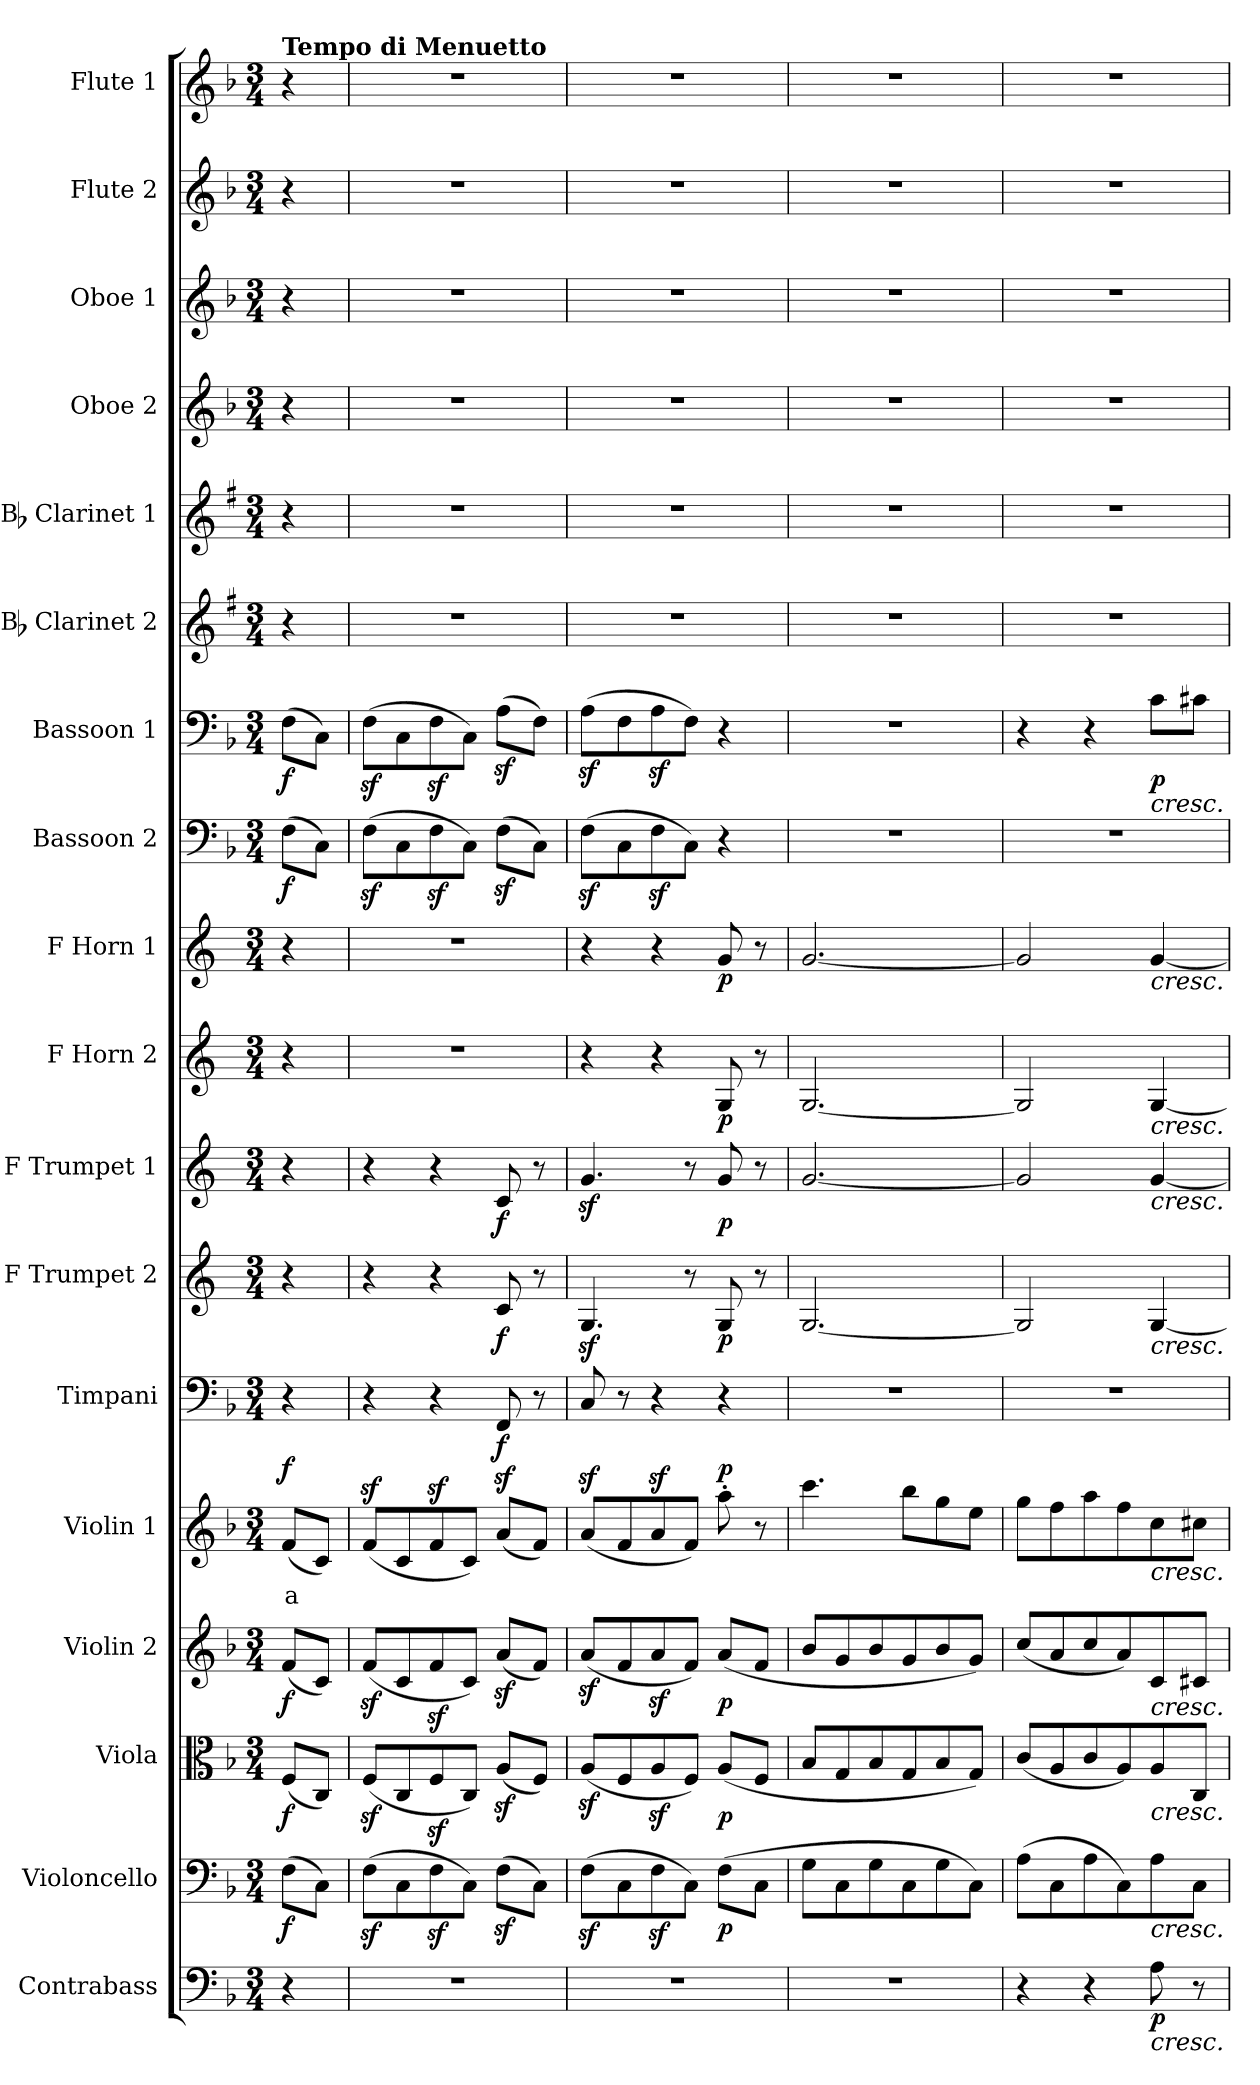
**kern	**dynam	**kern	**dynam	**kern	**dynam	**kern	**dynam	**kern	**text	**dynam	**kern	**dynam	**kern	**dynam	**kern	**dynam	**kern	**dynam	**kern	**dynam	**kern	**dynam	**kern	**dynam	**kern	**kern	**kern	**kern	**kern	**kern
*part18	*part18	*part17	*part17	*part16	*part16	*part15	*part15	*part14	*part14	*part14	*part13	*part13	*part12	*part12	*part11	*part11	*part10	*part10	*part9	*part9	*part8	*part8	*part7	*part7	*part6	*part5	*part4	*part3	*part2	*part1
*staff18	*staff18	*staff17	*staff17	*staff16	*staff16	*staff15	*staff15	*staff14	*staff14	*staff14	*staff13	*staff13	*staff12	*staff12	*staff11	*staff11	*staff10	*staff10	*staff9	*staff9	*staff8	*staff8	*staff7	*staff7	*staff6	*staff5	*staff4	*staff3	*staff2	*staff1
*I"Contrabass	*	*I"Violoncello	*	*I"Viola	*	*I"Violin 2	*	*I"Violin 1	*	*	*I"Timpani	*	*I"F Trumpet 2	*	*I"F Trumpet 1	*	*I"F Horn 2	*	*I"F Horn 1	*	*I"Bassoon 2	*	*I"Bassoon 1	*	*I"Bb Clarinet 2	*I"Bb Clarinet 1	*I"Oboe 2	*I"Oboe 1	*I"Flute 2	*I"Flute 1
*I'Cb	*	*I'Vc	*	*I'Vla	*	*I'Vln 2	*	*I'Vln 1	*	*	*I'Timp	*	*I'Tpt 2	*	*I'Tpt 1	*	*I'Hn 2	*	*I'Hn 1	*	*I'Bsn 2	*	*I'Bsn 1	*	*I'Cl 2	*I'Cl 1	*I'Ob 2	*I'Ob 1	*I'Fl 2	*I'Fl 1
*clefF4	*	*clefF4	*	*clefC3	*	*clefG2	*	*clefG2	*	*	*clefF4	*	*clefG2	*	*clefG2	*	*clefG2	*	*clefG2	*	*clefF4	*	*clefF4	*	*clefG2	*clefG2	*clefG2	*clefG2	*clefG2	*clefG2
*ITrd7c12	*	*	*	*	*	*	*	*	*	*	*	*	*ITrd-3c-5	*	*ITrd-3c-5	*	*ITrd4c7	*	*ITrd4c7	*	*	*	*	*	*ITrd1c2	*ITrd1c2	*	*	*	*
*k[b-]	*	*k[b-]	*	*k[b-]	*	*k[b-]	*	*k[b-]	*	*	*k[b-]	*	*k[b-]	*	*k[b-]	*	*k[b-]	*	*k[b-]	*	*k[b-]	*	*k[b-]	*	*k[b-]	*k[b-]	*k[b-]	*k[b-]	*k[b-]	*k[b-]
*M3/4	*	*M3/4	*	*M3/4	*	*M3/4	*	*M3/4	*	*	*M3/4	*	*M3/4	*	*M3/4	*	*M3/4	*	*M3/4	*	*M3/4	*	*M3/4	*	*M3/4	*M3/4	*M3/4	*M3/4	*M3/4	*M3/4
*MM126	*	*MM126	*	*MM126	*	*MM126	*	*MM126	*	*	*MM126	*	*MM126	*	*MM126	*	*MM126	*	*MM126	*	*MM126	*	*MM126	*	*MM126	*MM126	*MM126	*MM126	*MM126	*MM126
=1	=1	=1	=1	=1	=1	=1	=1	=1	=1	=1	=1	=1	=1	=1	=1	=1	=1	=1	=1	=1	=1	=1	=1	=1	=1	=1	=1	=1	=1	=1
!	!	!	!	!	!	!	!	!	!	!	!	!	!	!	!	!	!	!	!	!	!	!	!	!	!	!	!	!	!	!LO:TX:a:B:t=Tempo di Menuetto
!	!	!	!LO:DY:b	!	!LO:DY:b	!	!LO:DY:b	!	!LO:LY:b:color=#FF0000	!LO:DY:b	!	!	!	!	!	!	!	!	!	!	!	!LO:DY:b	!	!LO:DY:b	!	!	!	!	!	!
4r	.	(8F\L	f	(8F/L	f	(8f/L	f	(8f/L	a	f	4r	.	4r	.	4r	.	4r	.	4r	.	(8F\L	f	(8F\L	f	4r	4r	4r	4r	4r	4r
.	.	8C\J)	.	8C/J)	.	8c/J)	.	8c/J)	.	.	.	.	.	.	.	.	.	.	.	.	8C\J)	.	8C\J)	.	.	.	.	.	.	.
=2	=2	=2	=2	=2	=2	=2	=2	=2	=2	=2	=2	=2	=2	=2	=2	=2	=2	=2	=2	=2	=2	=2	=2	=2	=2	=2	=2	=2	=2	=2
2.r	.	(8Fz<\L	.	(8Fz</L	.	(8fz</L	.	(8fz</L	.	.	4r	.	4r	.	4r	.	2.r	.	2.r	.	(8Fz<\L	.	(8Fz<\L	.	2.r	2.r	2.r	2.r	2.r	2.r
.	.	8C\	.	8C/	.	8c/	.	8c/	.	.	.	.	.	.	.	.	.	.	.	.	8C\	.	8C\	.	.	.	.	.	.	.
.	.	8Fz<\	.	8Fz</	.	8fz</	.	8fz</	.	.	4r	.	4r	.	4r	.	.	.	.	.	8Fz<\	.	8Fz<\	.	.	.	.	.	.	.
.	.	8C\J)	.	8C/J)	.	8c/J)	.	8c/J)	.	.	.	.	.	.	.	.	.	.	.	.	8C\J)	.	8C\J)	.	.	.	.	.	.	.
!	!	!	!	!	!	!	!	!	!	!	!	!LO:DY:b	!	!LO:DY:b	!	!LO:DY:b	!	!	!	!	!	!	!	!	!	!	!	!	!	!
.	.	(8Fz<\L	.	(8Az</L	.	(8az</L	.	(8az</L	.	.	8FF/	f	8f/	f	8f/	f	.	.	.	.	(8Fz<\L	.	(8Az<\L	.	.	.	.	.	.	.
.	.	8C\J)	.	8F/J)	.	8f/J)	.	8f/J)	.	.	8r	.	8r	.	8r	.	.	.	.	.	8C\J)	.	8F\J)	.	.	.	.	.	.	.
=3	=3	=3	=3	=3	=3	=3	=3	=3	=3	=3	=3	=3	=3	=3	=3	=3	=3	=3	=3	=3	=3	=3	=3	=3	=3	=3	=3	=3	=3	=3
2.r	.	(8Fz<\L	.	(8Az</L	.	(8az</L	.	(8az</L	.	.	8C/	.	4.cz</	.	4.ccz</	.	4r	.	4r	.	(8Fz<\L	.	(8Az<\L	.	2.r	2.r	2.r	2.r	2.r	2.r
.	.	8C\	.	8F/	.	8f/	.	8f/	.	.	8r	.	.	.	.	.	.	.	.	.	8C\	.	8F\	.	.	.	.	.	.	.
.	.	8Fz<\	.	8Az</	.	8az</	.	8az</	.	.	4r	.	.	.	.	.	4r	.	4r	.	8Fz<\	.	8Az<\	.	.	.	.	.	.	.
.	.	8C\J)	.	8F/J)	.	8f/J)	.	8f/J)	.	.	.	.	8r	.	8r	.	.	.	.	.	8C\J)	.	8F\J)	.	.	.	.	.	.	.
!	!	!	!LO:DY:b	!	!LO:DY:b	!	!LO:DY:b	!	!	!LO:DY:b	!	!	!	!LO:DY:b	!	!LO:DY:b	!	!LO:DY:b	!	!LO:DY:b	!	!	!	!	!	!	!	!	!	!
.	.	(8F\L	p	(8A/L	p	(8a/L	p	8aa'\	.	p	4r	.	8c/	p	8cc/	p	8C/	p	8c/	p	4r	.	4r	.	.	.	.	.	.	.
.	.	8C\J	.	8F/J	.	8f/J	.	8r	.	.	.	.	8r	.	8r	.	8r	.	8r	.	.	.	.	.	.	.	.	.	.	.
=4	=4	=4	=4	=4	=4	=4	=4	=4	=4	=4	=4	=4	=4	=4	=4	=4	=4	=4	=4	=4	=4	=4	=4	=4	=4	=4	=4	=4	=4	=4
2.r	.	8G\L	.	8B-/L	.	8b-/L	.	4.ccc\	.	.	2.r	.	[2.c/	.	[2.cc/	.	[2.C/	.	[2.c/	.	2.r	.	2.r	.	2.r	2.r	2.r	2.r	2.r	2.r
.	.	8C\	.	8G/	.	8g/	.	.	.	.	.	.	.	.	.	.	.	.	.	.	.	.	.	.	.	.	.	.	.	.
.	.	8G\	.	8B-/	.	8b-/	.	.	.	.	.	.	.	.	.	.	.	.	.	.	.	.	.	.	.	.	.	.	.	.
.	.	8C\	.	8G/	.	8g/	.	8bb-\L	.	.	.	.	.	.	.	.	.	.	.	.	.	.	.	.	.	.	.	.	.	.
.	.	8G\	.	8B-/	.	8b-/	.	8gg\	.	.	.	.	.	.	.	.	.	.	.	.	.	.	.	.	.	.	.	.	.	.
.	.	8C\J)	.	8G/J)	.	8g/J)	.	8ee\J	.	.	.	.	.	.	.	.	.	.	.	.	.	.	.	.	.	.	.	.	.	.
=5	=5	=5	=5	=5	=5	=5	=5	=5	=5	=5	=5	=5	=5	=5	=5	=5	=5	=5	=5	=5	=5	=5	=5	=5	=5	=5	=5	=5	=5	=5
4r	.	(8A\L	.	(8c/L	.	(8cc/L	.	8gg\L	.	.	2.r	.	2c/]	.	2cc/]	.	2C/]	.	2c/]	.	2.r	.	4r	.	2.r	2.r	2.r	2.r	2.r	2.r
.	.	8C\	.	8A/	.	8a/	.	8ff\	.	.	.	.	.	.	.	.	.	.	.	.	.	.	.	.	.	.	.	.	.	.
4r	.	8A\	.	8c/	.	8cc/	.	8aa\	.	.	.	.	.	.	.	.	.	.	.	.	.	.	4r	.	.	.	.	.	.	.
.	.	8C\)	.	8A/)	.	8a/)	.	8ff\	.	.	.	.	.	.	.	.	.	.	.	.	.	.	.	.	.	.	.	.	.	.
!	!	!	!	!	!	!	!	!	!	!	!	!	!	!	!	!	!	!	!	!	!	!	!LO:TX:b:i:t=cresc.	!	!	!	!	!	!	!
!	!	!	!	!	!	!	!	!	!	!	!	!	!	!	!	!	!	!	!LO:TX:b:i:t=cresc.	!	!	!	!	!	!	!	!	!	!	!
!	!	!	!	!	!	!	!	!	!	!	!	!	!	!	!	!	!LO:TX:b:i:t=cresc.	!	!	!	!	!	!	!	!	!	!	!	!	!
!	!	!	!	!	!	!	!	!	!	!	!	!	!	!	!LO:TX:b:i:t=cresc.	!	!	!	!	!	!	!	!	!	!	!	!	!	!	!
!	!	!	!	!	!	!	!	!	!	!	!	!	!LO:TX:b:i:t=cresc.	!	!	!	!	!	!	!	!	!	!	!	!	!	!	!	!	!
!	!	!	!	!	!	!	!	!LO:TX:b:i:t=cresc.	!	!	!	!	!	!	!	!	!	!	!	!	!	!	!	!	!	!	!	!	!	!
!	!	!	!	!	!	!LO:TX:b:i:t=cresc.	!	!	!	!	!	!	!	!	!	!	!	!	!	!	!	!	!	!	!	!	!	!	!	!
!	!	!	!	!LO:TX:b:i:t=cresc.	!	!	!	!	!	!	!	!	!	!	!	!	!	!	!	!	!	!	!	!	!	!	!	!	!	!
!	!	!LO:TX:b:i:t=cresc.	!	!	!	!	!	!	!	!	!	!	!	!	!	!	!	!	!	!	!	!	!	!	!	!	!	!	!	!
!LO:TX:b:i:t=cresc.	!	!	!	!	!	!	!	!	!	!	!	!	!	!	!	!	!	!	!	!	!	!	!	!	!	!	!	!	!	!
!	!LO:DY:b	!	!	!	!	!	!	!	!	!	!	!	!	!	!	!	!	!	!	!	!	!	!	!LO:DY:b	!	!	!	!	!	!
8AA\	p	8A\	.	8A/	.	8c/	.	8cc\	.	.	.	.	[4c/	.	[4cc/	.	[4C/	.	[4c/	.	.	.	8c\L	p	.	.	.	.	.	.
8r	.	8C\J	.	8C/J	.	8c#X/J	.	8cc#X\J	.	.	.	.	.	.	.	.	.	.	.	.	.	.	8c#X\J	.	.	.	.	.	.	.
=	=	=	=	=	=	=	=	=	=	=	=	=	=	=	=	=	=	=	=	=	=	=	=	=	=	=	=	=	=	=
*-	*-	*-	*-	*-	*-	*-	*-	*-	*-	*-	*-	*-	*-	*-	*-	*-	*-	*-	*-	*-	*-	*-	*-	*-	*-	*-	*-	*-	*-	*-
